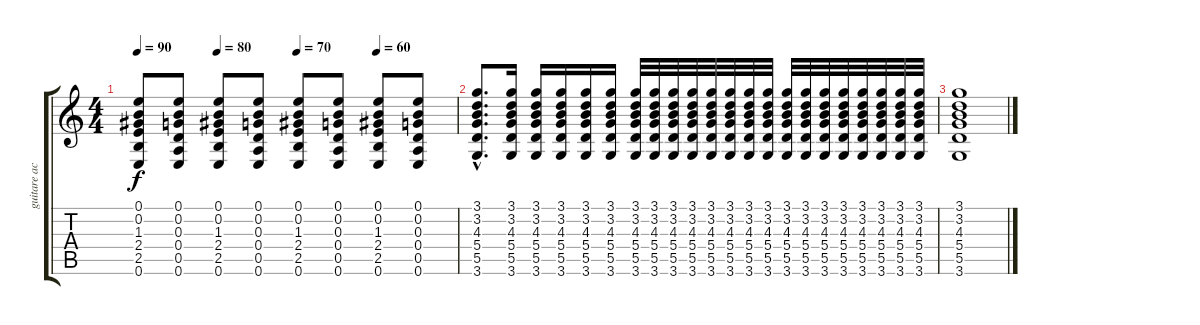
\track ("guitare acoustique" "guitare ac") {instrument acousticguitarnylon}
\staff {score tabs}
\tuning (E4 B3 G3 D3 A2 E2) {hide}
\ts (4 4)
\tempo 90
\tempo (80 0.25)
\tempo (70 0.5)
\tempo (60 0.75)
\clef g2
\ks c
(0.1 0.2 1.3 2.4 2.5 0.6).8{dy f} (0.1 0.2 0.3 0.4 0.5 0.6).8 (0.1 0.2 1.3 2.4 2.5 0.6).8 (0.1 0.2 0.3 0.4 0.5 0.6).8 (0.1 0.2 1.3 2.4 2.5 0.6).8 (0.1 0.2 0.3 0.4 0.5 0.6).8 (0.1 0.2 1.3 2.4 2.5 0.6).8 (0.1 0.2 0.3 0.4 0.5 0.6).8 |
(3.1{hac} 3.2{hac} 4.3{hac} 5.4{hac} 5.5{hac} 3.6{hac}).8{d} (3.1 3.2 4.3 5.4 5.5 3.6).16 (3.1 3.2 4.3 5.4 5.5 3.6).16 (3.1 3.2 4.3 5.4 5.5 3.6).16 (3.1 3.2 4.3 5.4 5.5 3.6).16 (3.1 3.2 4.3 5.4 5.5 3.6).16 (3.1 3.2 4.3 5.4 5.5 3.6).32 (3.1 3.2 4.3 5.4 5.5 3.6).32 (3.1 3.2 4.3 5.4 5.5 3.6).32 (3.1 3.2 4.3 5.4 5.5 3.6).32 (3.1 3.2 4.3 5.4 5.5 3.6).32 (3.1 3.2 4.3 5.4 5.5 3.6).32 (3.1 3.2 4.3 5.4 5.5 3.6).32 (3.1 3.2 4.3 5.4 5.5 3.6).32 (3.1 3.2 4.3 5.4 5.5 3.6).32 (3.1 3.2 4.3 5.4 5.5 3.6).32 (3.1 3.2 4.3 5.4 5.5 3.6).32 (3.1 3.2 4.3 5.4 5.5 3.6).32 (3.1 3.2 4.3 5.4 5.5 3.6).32 (3.1 3.2 4.3 5.4 5.5 3.6).32 (3.1 3.2 4.3 5.4 5.5 3.6).32 (3.1 3.2 4.3 5.4 5.5 3.6).32 |
(3.1 3.2 4.3 5.4 5.5 3.6).1
